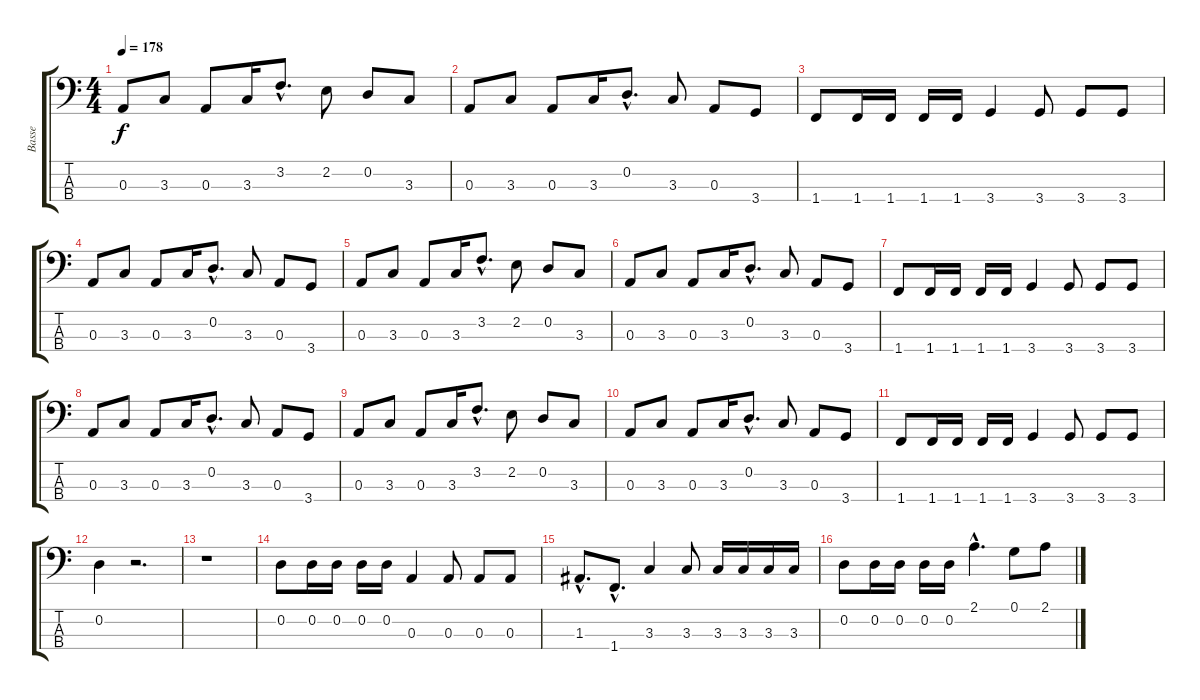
\track ("Basse" "Basse") {instrument electricbasspick}
\staff {score tabs}
\tuning (G2 D2 A1 E1) {hide}
\ts (4 4)
\tempo 178
\clef f4
\ks c
0.3.8{dy f} 3.3.8 0.3.8 3.3.16 3.2{hac}.8{d} 2.2.8 0.2.8 3.3.8 |
0.3.8 3.3.8 0.3.8 3.3.16 0.2{hac}.8{d} 3.3.8 0.3.8 3.4.8 |
1.4.8 1.4.16 1.4.16 1.4.16 1.4.16 3.4.4 3.4.8 3.4.8 3.4.8 |
0.3.8 3.3.8 0.3.8 3.3.16 0.2{hac}.8{d} 3.3.8 0.3.8 3.4.8 |
0.3.8 3.3.8 0.3.8 3.3.16 3.2{hac}.8{d} 2.2.8 0.2.8 3.3.8 |
0.3.8 3.3.8 0.3.8 3.3.16 0.2{hac}.8{d} 3.3.8 0.3.8 3.4.8 |
1.4.8 1.4.16 1.4.16 1.4.16 1.4.16 3.4.4 3.4.8 3.4.8 3.4.8 |
0.3.8 3.3.8 0.3.8 3.3.16 0.2{hac}.8{d} 3.3.8 0.3.8 3.4.8 |
0.3.8 3.3.8 0.3.8 3.3.16 3.2{hac}.8{d} 2.2.8 0.2.8 3.3.8 |
0.3.8 3.3.8 0.3.8 3.3.16 0.2{hac}.8{d} 3.3.8 0.3.8 3.4.8 |
1.4.8 1.4.16 1.4.16 1.4.16 1.4.16 3.4.4 3.4.8 3.4.8 3.4.8 |
0.2.4 r.2{d} |
r.1 |
0.2.8 0.2.16 0.2.16 0.2.16 0.2.16 0.3.4 0.3.8 0.3.8 0.3.8 |
1.3{hac}.8{d} 1.4{hac}.8{d} 3.3.4 3.3.8 3.3.16 3.3.16 3.3.16 3.3.16 |
0.2.8 0.2.16 0.2.16 0.2.16 0.2.16 2.1{hac}.4{d} 0.1.8 2.1.8
